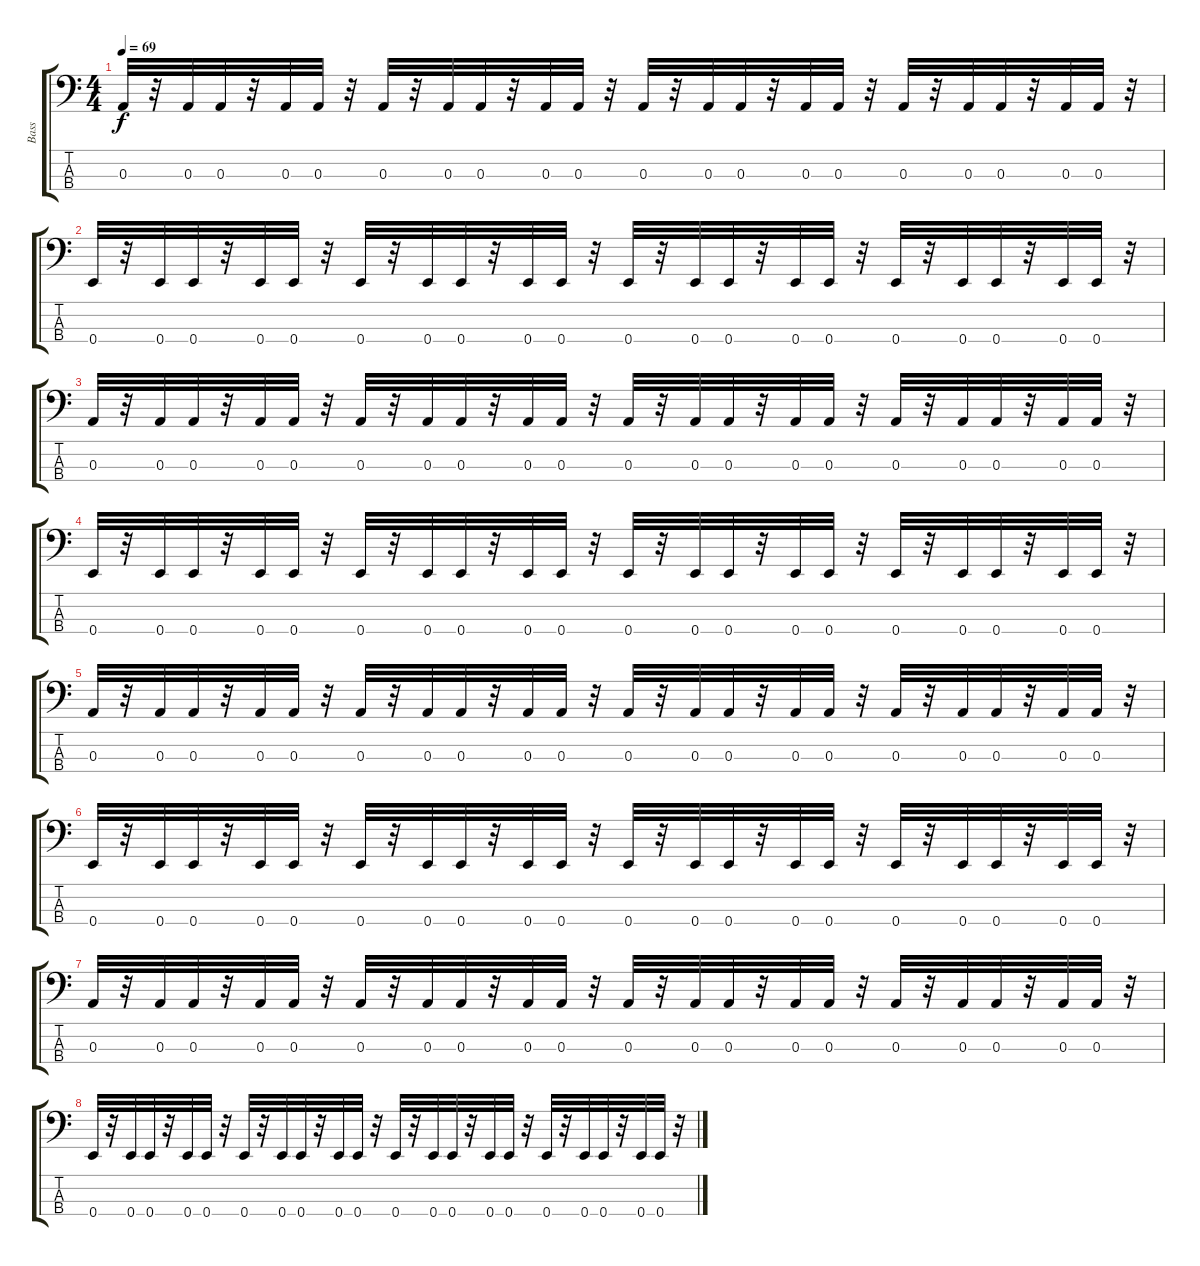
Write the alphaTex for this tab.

\track ("Bass" "Bass") {instrument electricbasspick}
\staff {score tabs}
\tuning (G2 D2 A1 E1) {hide}
\ts (4 4)
\tempo 69
\clef f4
\ks c
0.3.32{dy f} r.32 0.3.32 0.3.32 r.32 0.3.32 0.3.32 r.32 0.3.32 r.32 0.3.32 0.3.32 r.32 0.3.32 0.3.32 r.32 0.3.32 r.32 0.3.32 0.3.32 r.32 0.3.32 0.3.32 r.32 0.3.32 r.32 0.3.32 0.3.32 r.32 0.3.32 0.3.32 r.32 |
0.4.32 r.32 0.4.32 0.4.32 r.32 0.4.32 0.4.32 r.32 0.4.32 r.32 0.4.32 0.4.32 r.32 0.4.32 0.4.32 r.32 0.4.32 r.32 0.4.32 0.4.32 r.32 0.4.32 0.4.32 r.32 0.4.32 r.32 0.4.32 0.4.32 r.32 0.4.32 0.4.32 r.32 |
0.3.32 r.32 0.3.32 0.3.32 r.32 0.3.32 0.3.32 r.32 0.3.32 r.32 0.3.32 0.3.32 r.32 0.3.32 0.3.32 r.32 0.3.32 r.32 0.3.32 0.3.32 r.32 0.3.32 0.3.32 r.32 0.3.32 r.32 0.3.32 0.3.32 r.32 0.3.32 0.3.32 r.32 |
0.4.32 r.32 0.4.32 0.4.32 r.32 0.4.32 0.4.32 r.32 0.4.32 r.32 0.4.32 0.4.32 r.32 0.4.32 0.4.32 r.32 0.4.32 r.32 0.4.32 0.4.32 r.32 0.4.32 0.4.32 r.32 0.4.32 r.32 0.4.32 0.4.32 r.32 0.4.32 0.4.32 r.32 |
0.3.32 r.32 0.3.32 0.3.32 r.32 0.3.32 0.3.32 r.32 0.3.32 r.32 0.3.32 0.3.32 r.32 0.3.32 0.3.32 r.32 0.3.32 r.32 0.3.32 0.3.32 r.32 0.3.32 0.3.32 r.32 0.3.32 r.32 0.3.32 0.3.32 r.32 0.3.32 0.3.32 r.32 |
0.4.32 r.32 0.4.32 0.4.32 r.32 0.4.32 0.4.32 r.32 0.4.32 r.32 0.4.32 0.4.32 r.32 0.4.32 0.4.32 r.32 0.4.32 r.32 0.4.32 0.4.32 r.32 0.4.32 0.4.32 r.32 0.4.32 r.32 0.4.32 0.4.32 r.32 0.4.32 0.4.32 r.32 |
0.3.32 r.32 0.3.32 0.3.32 r.32 0.3.32 0.3.32 r.32 0.3.32 r.32 0.3.32 0.3.32 r.32 0.3.32 0.3.32 r.32 0.3.32 r.32 0.3.32 0.3.32 r.32 0.3.32 0.3.32 r.32 0.3.32 r.32 0.3.32 0.3.32 r.32 0.3.32 0.3.32 r.32 |
0.4.32 r.32 0.4.32 0.4.32 r.32 0.4.32 0.4.32 r.32 0.4.32 r.32 0.4.32 0.4.32 r.32 0.4.32 0.4.32 r.32 0.4.32 r.32 0.4.32 0.4.32 r.32 0.4.32 0.4.32 r.32 0.4.32 r.32 0.4.32 0.4.32 r.32 0.4.32 0.4.32 r.32
